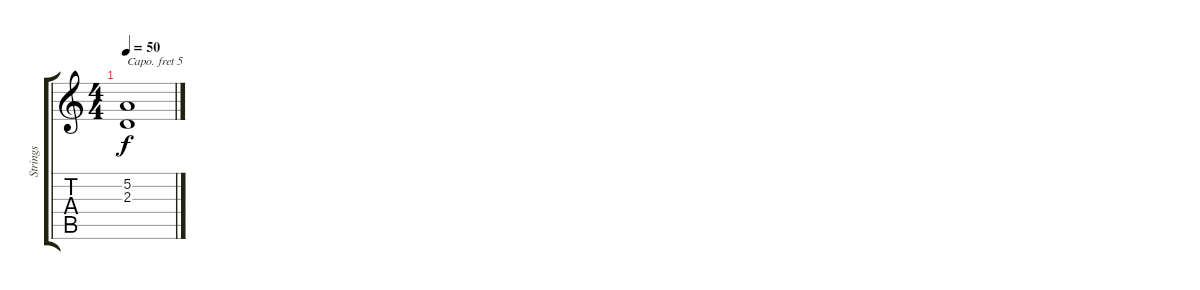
\track ("Strings" "Strings") {instrument stringensemble2}
\staff {score tabs}
\capo 5
\tuning (E4 B3 G3 D3 A2 E2) {hide}
\ts (4 4)
\tempo 50
\clef g2
\ks c
(5.2 2.3).1{dy f}
